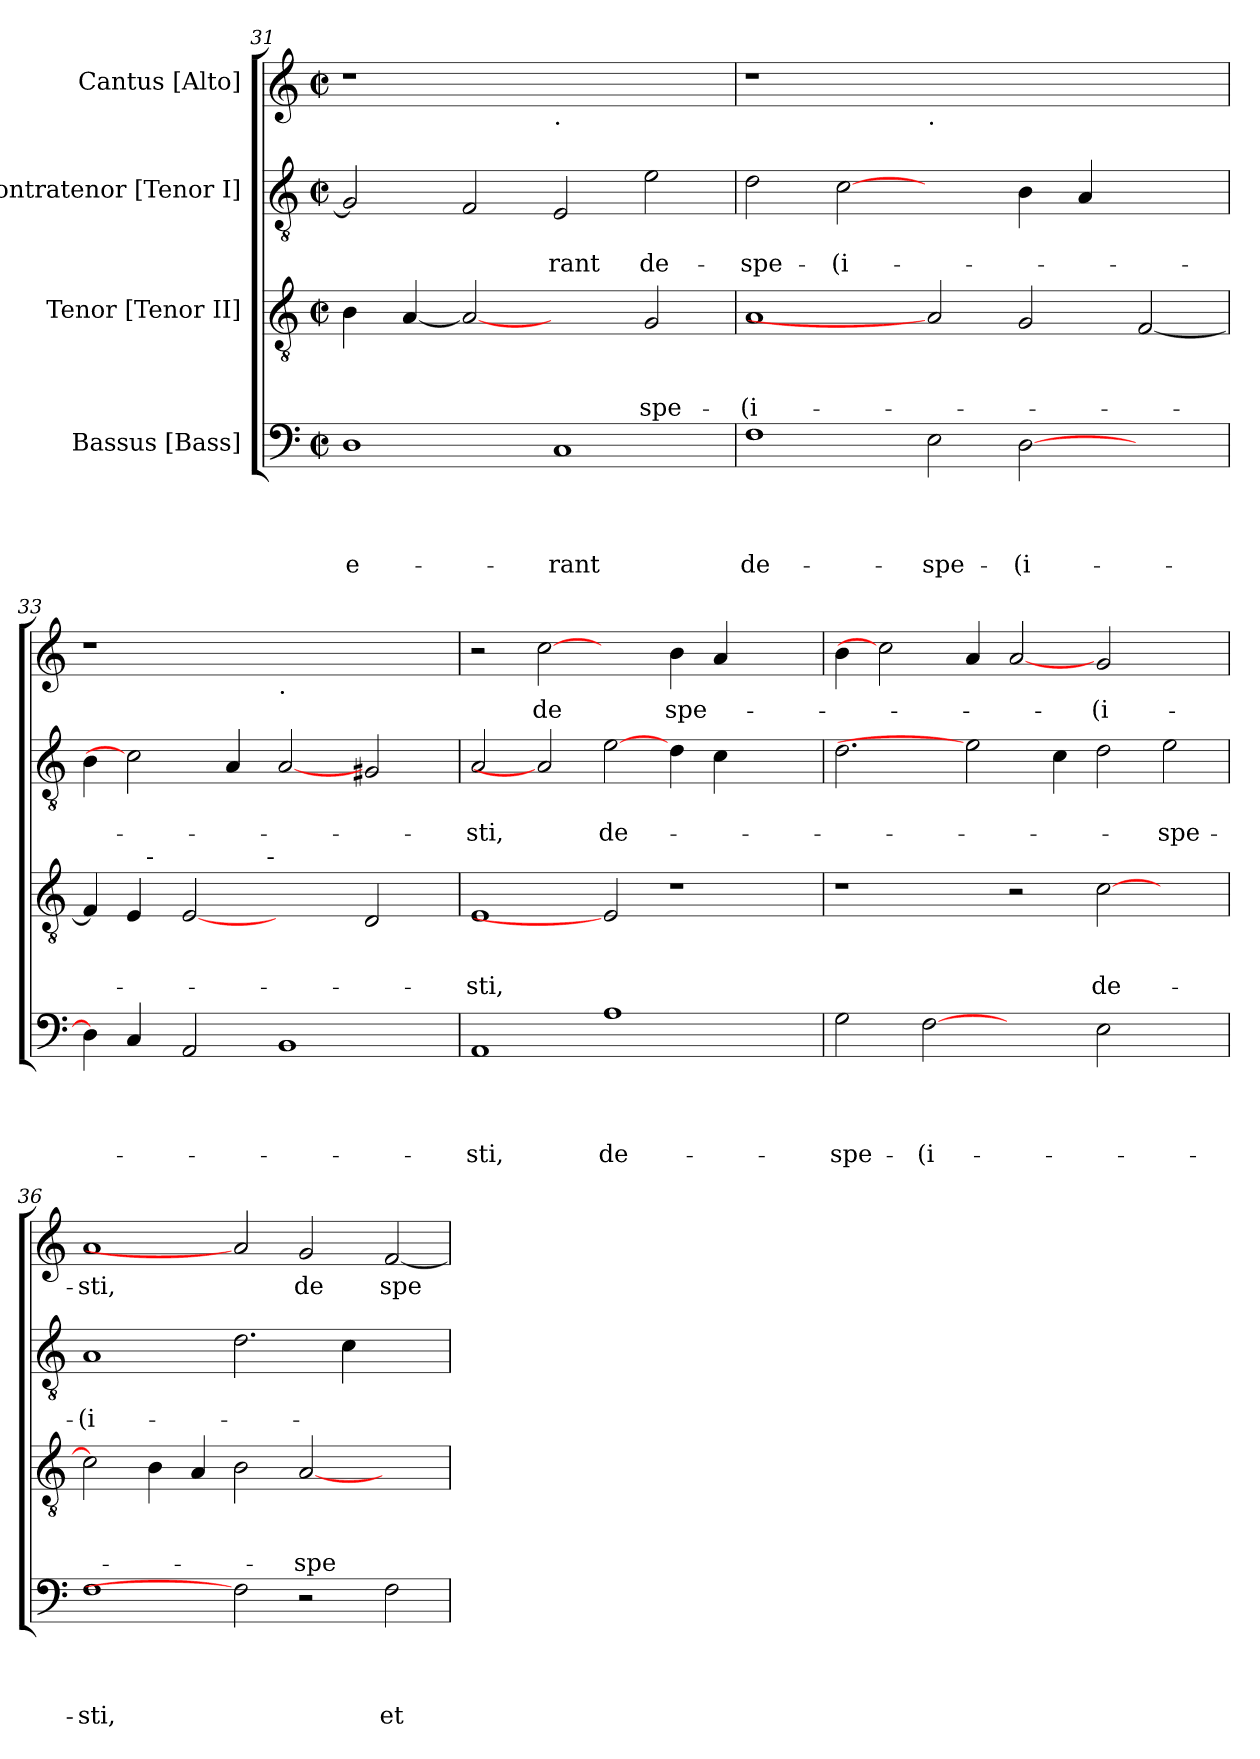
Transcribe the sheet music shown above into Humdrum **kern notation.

**kern	**text	**text	**text	**text	**kern	**text	**text	**text	**kern	**text	**text	**kern	**text
*part4	*part4	*part4	*part4	*part4	*part3	*part3	*part3	*part3	*part2	*part2	*part2	*part1	*part1
*staff4	*staff4	*staff4	*staff4	*staff4	*staff3	*staff3	*staff3	*staff3	*staff2	*staff2	*staff2	*staff1	*staff1
*I"Bassus [Bass]	*	*	*	*	*I"Tenor [Tenor II]	*	*	*	*I"Contratenor [Tenor I]	*	*	*I"Cantus [Alto]	*
*clefF4	*	*	*	*	*clefGv2	*	*	*	*clefGv2	*	*	*clefG2	*
*k[]	*	*	*	*	*k[]	*	*	*	*k[]	*	*	*k[]	*
*C:	*	*	*	*	*C:	*	*	*	*C:	*	*	*C:	*
*M2/2	*	*	*	*	*M2/2	*	*	*	*M2/2	*	*	*M2/2	*
*met(c|)	*	*	*	*	*met(c|)	*	*	*	*met(c|)	*	*	*met(c|)	*
=31	=31	=31	=31	=31	=31	=31	=31	=31	=31	=31	=31	=31	=31
!	!	!	!	!LO:LY:b:rj	!	!	!	!	!	!	!	!	!
1D	.	.	.	e-	4B\	.	.	.	2G/]	.	.	1r	.
.	.	.	.	.	[<4A/	.	.	.	.	.	.	.	.
.	.	.	.	.	2A_	.	.	.	2F/	.	.	.	.
!	!	!	!	!	!	!	!	!	!	!	!	!LO:TX:b:t=.	!
!	!	!	!	!LO:LY:b:rj	!	!	!	!	!	!	!LO:LY:b:rj	!	!
1C	.	.	.	-rant	2ryy	.	.	.	2E/	.	-rant	1ryy	.
!	!	!	!	!	!	!	!	!LO:LY:b:rj	!	!	!LO:LY:b:rj	!	!
.	.	.	.	.	2G/	.	.	-spe-	2e\	.	de-	.	.
=32	=32	=32	=32	=32	=32	=32	=32	=32	=32	=32	=32	=32	=32
!	!	!	!	!LO:LY:b:rj	!	!	!	!LO:LY:b:rj	!	!	!LO:LY:b:rj	!	!
1F	.	.	.	de-	1A	.	.	-(i-	2d\	.	-spe-	1r	.
!	!	!	!	!	!	!	!	!	!	!	!LO:LY:b:rj	!	!
.	.	.	.	.	.	.	.	.	[2c	.	-(i-	.	.
!	!	!	!	!	!	!	!	!	!	!	!	!LO:TX:b:t=.	!
!	!	!	!	!LO:LY:b:rj	!	!	!	!	!	!	!	!	!
2E\	.	.	.	-spe-	2A]	.	.	.	2ryy	.	.	1.ryy	.
!	!	!	!	!LO:LY:b:rj	!	!	!	!	!	!	!	!	!
[<2D\	.	.	.	-(i-	2G/	.	.	.	4B\	.	.	.	.
.	.	.	.	.	.	.	.	.	4A/	.	.	.	.
2ryy	.	.	.	.	[<2F/	.	.	.	2ryy	.	.	.	.
!!LO:PB:g=z
=33	=33	=33	=33	=33	=33	=33	=33	=33	=33	=33	=33	=33	=33
*	*	*	*	*	*^	*	*	*	*	*	*	*	*
*	*	*	*	*	*	*^	*	*	*	*	*	*	*	*
4D\]	.	.	.	.	4F/]	4ryy	2ryy	.	.	.	4B\	.	.	1r	.
4C/	.	.	.	.	4E/	16ryy	.	.	.	.	2c]	.	.	.	.
!	!	!	!	!	!	!LO:TX:a:t=-	!	!	!	!	!	!	!	!	!
.	.	.	.	.	.	1ryy	.	.	.	.	.	.	.	.	.
2AA/	.	.	.	.	[2E	.	4...ryy	.	.	.	.	.	.	.	.
.	.	.	.	.	.	.	.	.	.	.	4A/	.	.	.	.
!	!	!	!	!	!	!	!LO:TX:a:t=-	!	!	!	!	!	!	!	!
.	.	.	.	.	.	.	1ryy	.	.	.	.	.	.	.	.
!	!	!	!	!	!	!	!	!	!	!	!	!	!	!LO:TX:b:t=.	!
1BB	.	.	.	.	2ryy	.	.	.	.	.	[2A	.	.	1ryy	.
.	.	.	.	.	.	2ryy	.	.	.	.	.	.	.	.	.
.	.	.	.	.	2D/	.	.	.	.	.	2G#X/	.	.	.	.
.	.	.	.	.	.	8.ryy	.	.	.	.	.	.	.	.	.
.	.	.	.	.	.	.	32ryy	.	.	.	.	.	.	.	.
=34	=34	=34	=34	=34	=34	=34	=34	=34	=34	=34	=34	=34	=34	=34	=34
!	!	!	!	!LO:LY:b:rj	!	!	!	!	!	!LO:LY:b:rj	!	!	!LO:LY:b:rj	!	!
*	*	*	*	*	*v	*v	*v	*	*	*	*	*	*	*	*
1AA	.	.	.	-sti,	1E	.	.	-sti,	2A/	.	-sti,	2r	.
!	!	!	!	!	!	!	!	!	!	!	!	!	!LO:LY:b:rj
.	.	.	.	.	.	.	.	.	2A]	.	.	[2cc	de
!	!	!	!	!LO:LY:b:rj	!	!	!	!	!	!	!LO:LY:b:rj	!	!
1A	.	.	.	de-	2E]	.	.	.	[2e	.	de-	2ryy	.
!	!	!	!	!	!	!	!	!	!	!	!	!	!LO:LY:b:rj
.	.	.	.	.	1r	.	.	.	4d\	.	.	4b\	spe-
.	.	.	.	.	.	.	.	.	4c\	.	.	4a/	.
2ryy	.	.	.	.	.	.	.	.	2ryy	.	.	2ryy	.
=35	=35	=35	=35	=35	=35	=35	=35	=35	=35	=35	=35	=35	=35
!	!	!	!	!LO:LY:b:rj	!	!	!	!	!	!	!	!	!
2G\	.	.	.	-spe-	1r	.	.	.	2.d\	.	.	4b\	.
.	.	.	.	.	.	.	.	.	.	.	.	2cc]	.
!	!	!	!	!LO:LY:b:rj	!	!	!	!	!	!	!	!	!
[2F	.	.	.	-(i-	.	.	.	.	.	.	.	.	.
.	.	.	.	.	.	.	.	.	2e]	.	.	4a/	.
2ryy	.	.	.	.	2r	.	.	.	.	.	.	[2a	.
.	.	.	.	.	.	.	.	.	4c\	.	.	.	.
!	!	!	!	!	!	!	!	!LO:LY:b:rj	!	!	!	!	!LO:LY:b:rj
2E\	.	.	.	.	[>2c\	.	.	de-	2d\	.	.	2g/	-(i-
!	!	!	!	!	!	!	!	!	!	!	!LO:LY:b:rj	!	!
2ryy	.	.	.	.	2ryy	.	.	.	2e\	.	-spe-	2ryy	.
=36	=36	=36	=36	=36	=36	=36	=36	=36	=36	=36	=36	=36	=36
!	!	!	!	!LO:LY:b:rj	!	!	!	!	!	!	!LO:LY:b:rj	!	!LO:LY:b:rj
1F	.	.	.	-sti,	2c\]	.	.	.	1A	.	-(i-	1a	-sti,
.	.	.	.	.	4B\	.	.	.	.	.	.	.	.
.	.	.	.	.	4A/	.	.	.	.	.	.	.	.
2F]	.	.	.	.	2B\	.	.	.	2.d\	.	.	2a]	.
!	!	!	!	!	!	!	!	!LO:LY:b:rj	!	!	!	!	!LO:LY:b:rj
2r	.	.	.	.	[>2A/	.	.	-spe-	.	.	.	2g/	de
.	.	.	.	.	.	.	.	.	4c\	.	.	.	.
!	!	!	!	!LO:LY:b:rj	!	!	!	!	!	!	!	!	!LO:LY:b:rj
2F\	.	.	.	et	2ryy	.	.	.	2ryy	.	.	[>2f/	spe-
=	=	=	=	=	=	=	=	=	=	=	=	=	=
*-	*-	*-	*-	*-	*-	*-	*-	*-	*-	*-	*-	*-	*-
